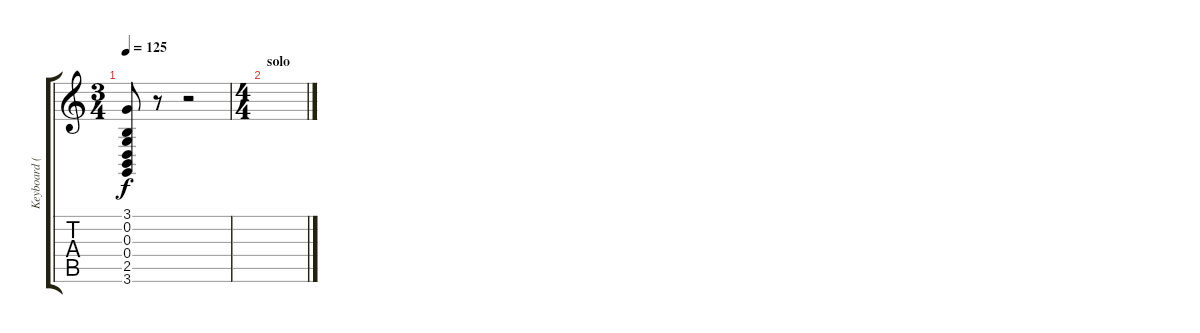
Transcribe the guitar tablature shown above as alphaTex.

\track ("Keyboard (Wright)" "Keyboard (") {instrument drawbarorgan}
\staff {score tabs}
\tuning (E4 B3 G3 D3 A2 E2) {hide}
\ts (3 4)
\tempo 125
\clef g2
\ks c
(3.1 0.2 0.3 0.4 2.5 3.6).8{dy f} r.8 r.2 |
\ts (4 4)
\section ("" "solo")
